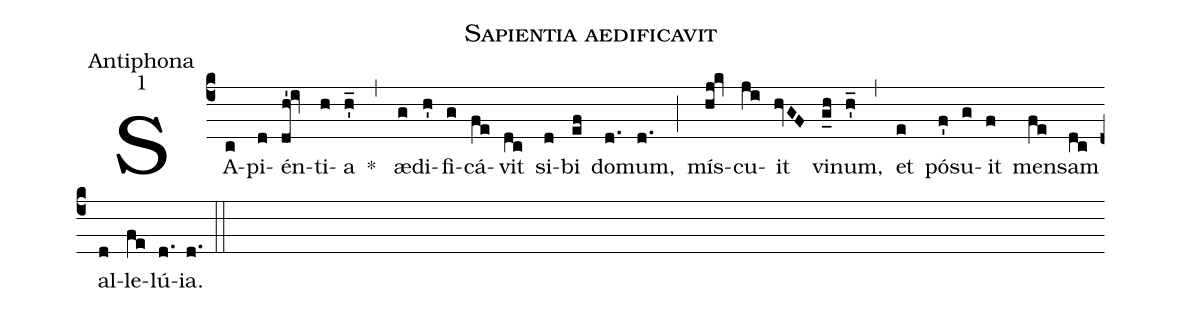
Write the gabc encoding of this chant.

name:Sapientia aedificavit;
office-part:Antiphona;
mode:1;
%%
(c4) SA(c)pi(d)én(dh'!iv)ti(h)a(h'_) * (,) æ(g)di(h')fi(g)cá(fe)vit(dc) si(d)bi(ef) do(d.)mum,(d.) (;) mís(hj!kv)cu(ji)it(hvGF) vi(g_h)num,(h'_) (,) et(e) pó(f')su(g)it(f) men(fe)sam(dc) al(d)le(fe)lú(d.)ia.(d.) (::)
